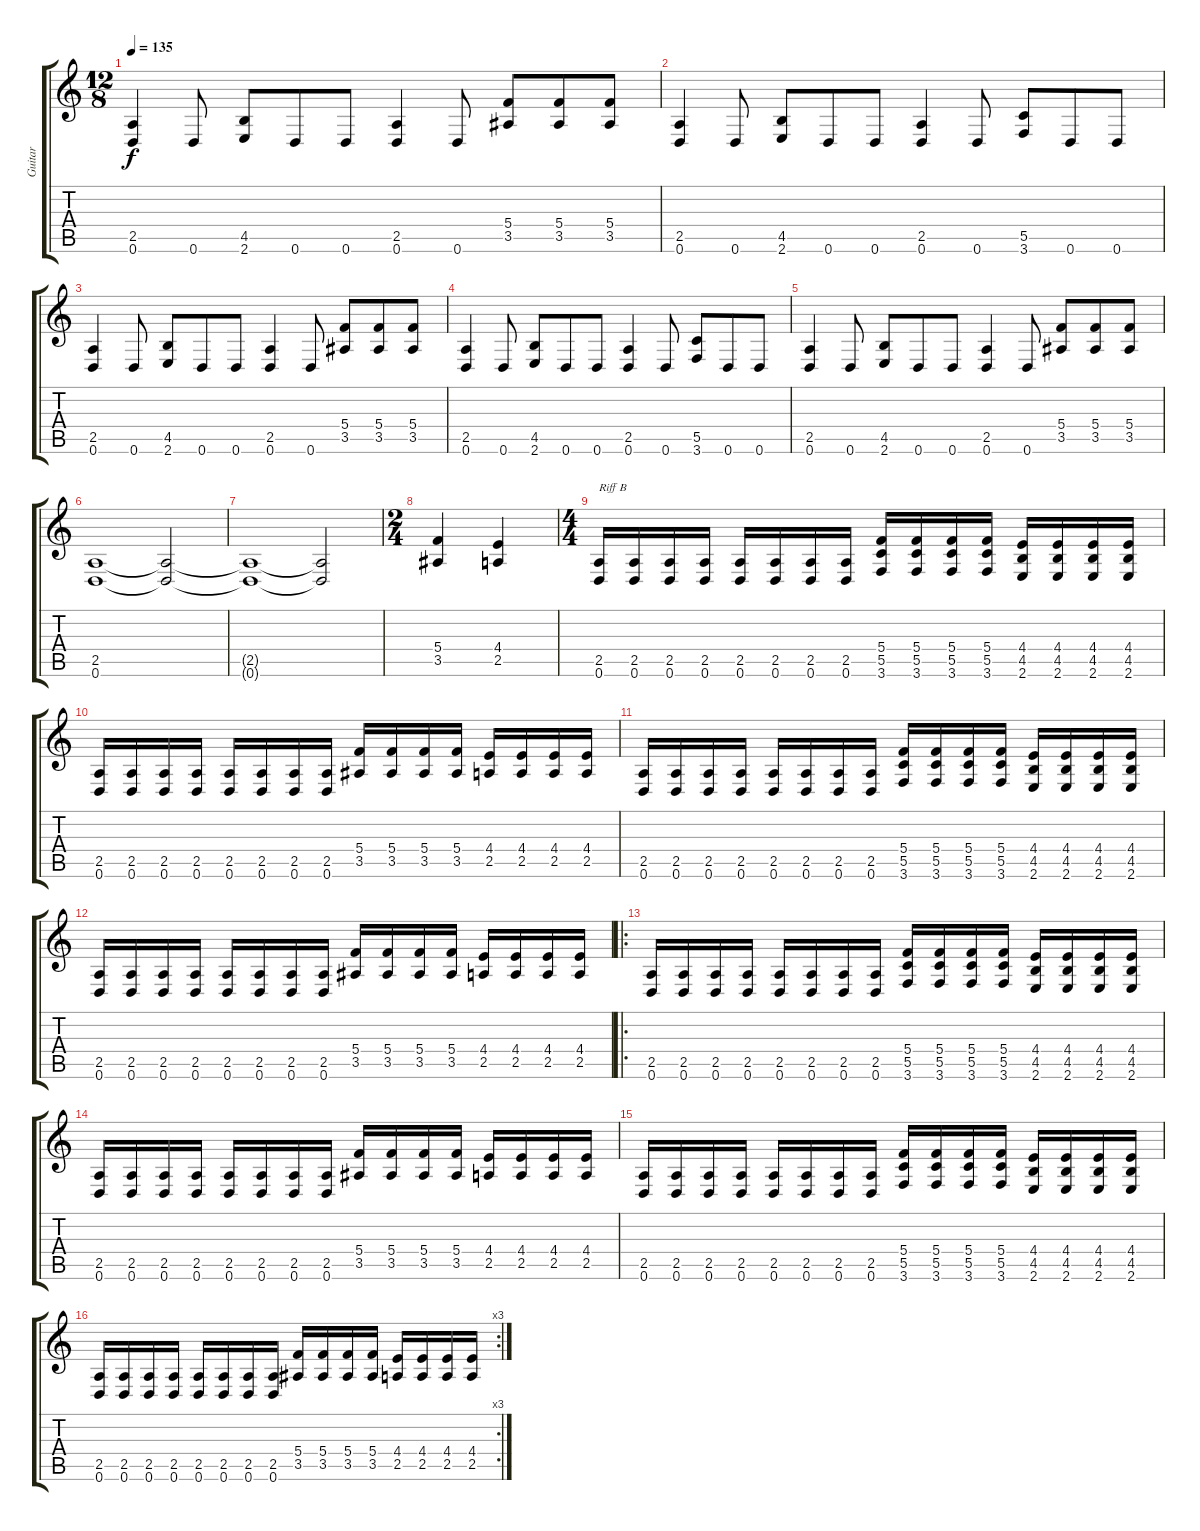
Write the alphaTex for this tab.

\track ("Guitar" "Guitar") {instrument overdrivenguitar}
\staff {score tabs}
\tuning (D4 A3 F3 C3 G2 D2) {hide}
\ts (12 8)
\tempo 135
\clef g2
\ks c
(2.5 0.6).4{dy f} 0.6.8 (4.5 2.6).8 0.6.8 0.6.8 (2.5 0.6).4 0.6.8 (5.4 3.5).8 (5.4 3.5).8 (5.4 3.5).8 |
(2.5 0.6).4 0.6.8 (4.5 2.6).8 0.6.8 0.6.8 (2.5 0.6).4 0.6.8 (5.5 3.6).8 0.6.8 0.6.8 |
(2.5 0.6).4 0.6.8 (4.5 2.6).8 0.6.8 0.6.8 (2.5 0.6).4 0.6.8 (5.4 3.5).8 (5.4 3.5).8 (5.4 3.5).8 |
(2.5 0.6).4 0.6.8 (4.5 2.6).8 0.6.8 0.6.8 (2.5 0.6).4 0.6.8 (5.5 3.6).8 0.6.8 0.6.8 |
(2.5 0.6).4 0.6.8 (4.5 2.6).8 0.6.8 0.6.8 (2.5 0.6).4 0.6.8 (5.4 3.5).8 (5.4 3.5).8 (5.4 3.5).8 |
(2.5 0.6).1 (2.5{t} 0.6{t}).2 |
(2.5{t} 0.6{t}).1 (2.5{t} 0.6{t}).2 |
\ts (2 4)
(5.4 3.5).4 (4.4 2.5).4 |
\ts (4 4)
(2.5 0.6).16{txt "Riff B"} (2.5 0.6).16 (2.5 0.6).16 (2.5 0.6).16 (2.5 0.6).16 (2.5 0.6).16 (2.5 0.6).16 (2.5 0.6).16 (5.4 5.5 3.6).16 (5.4 5.5 3.6).16 (5.4 5.5 3.6).16 (5.4 5.5 3.6).16 (4.4 4.5 2.6).16 (4.4 4.5 2.6).16 (4.4 4.5 2.6).16 (4.4 4.5 2.6).16 |
(2.5 0.6).16 (2.5 0.6).16 (2.5 0.6).16 (2.5 0.6).16 (2.5 0.6).16 (2.5 0.6).16 (2.5 0.6).16 (2.5 0.6).16 (5.4 3.5).16 (5.4 3.5).16 (5.4 3.5).16 (5.4 3.5).16 (4.4 2.5).16 (4.4 2.5).16 (4.4 2.5).16 (4.4 2.5).16 |
(2.5 0.6).16 (2.5 0.6).16 (2.5 0.6).16 (2.5 0.6).16 (2.5 0.6).16 (2.5 0.6).16 (2.5 0.6).16 (2.5 0.6).16 (5.4 5.5 3.6).16 (5.4 5.5 3.6).16 (5.4 5.5 3.6).16 (5.4 5.5 3.6).16 (4.4 4.5 2.6).16 (4.4 4.5 2.6).16 (4.4 4.5 2.6).16 (4.4 4.5 2.6).16 |
(2.5 0.6).16 (2.5 0.6).16 (2.5 0.6).16 (2.5 0.6).16 (2.5 0.6).16 (2.5 0.6).16 (2.5 0.6).16 (2.5 0.6).16 (5.4 3.5).16 (5.4 3.5).16 (5.4 3.5).16 (5.4 3.5).16 (4.4 2.5).16 (4.4 2.5).16 (4.4 2.5).16 (4.4 2.5).16 |
\ro
(2.5 0.6).16 (2.5 0.6).16 (2.5 0.6).16 (2.5 0.6).16 (2.5 0.6).16 (2.5 0.6).16 (2.5 0.6).16 (2.5 0.6).16 (5.4 5.5 3.6).16 (5.4 5.5 3.6).16 (5.4 5.5 3.6).16 (5.4 5.5 3.6).16 (4.4 4.5 2.6).16 (4.4 4.5 2.6).16 (4.4 4.5 2.6).16 (4.4 4.5 2.6).16 |
(2.5 0.6).16 (2.5 0.6).16 (2.5 0.6).16 (2.5 0.6).16 (2.5 0.6).16 (2.5 0.6).16 (2.5 0.6).16 (2.5 0.6).16 (5.4 3.5).16 (5.4 3.5).16 (5.4 3.5).16 (5.4 3.5).16 (4.4 2.5).16 (4.4 2.5).16 (4.4 2.5).16 (4.4 2.5).16 |
(2.5 0.6).16 (2.5 0.6).16 (2.5 0.6).16 (2.5 0.6).16 (2.5 0.6).16 (2.5 0.6).16 (2.5 0.6).16 (2.5 0.6).16 (5.4 5.5 3.6).16 (5.4 5.5 3.6).16 (5.4 5.5 3.6).16 (5.4 5.5 3.6).16 (4.4 4.5 2.6).16 (4.4 4.5 2.6).16 (4.4 4.5 2.6).16 (4.4 4.5 2.6).16 |
\rc 3
(2.5 0.6).16 (2.5 0.6).16 (2.5 0.6).16 (2.5 0.6).16 (2.5 0.6).16 (2.5 0.6).16 (2.5 0.6).16 (2.5 0.6).16 (5.4 3.5).16 (5.4 3.5).16 (5.4 3.5).16 (5.4 3.5).16 (4.4 2.5).16 (4.4 2.5).16 (4.4 2.5).16 (4.4 2.5).16
